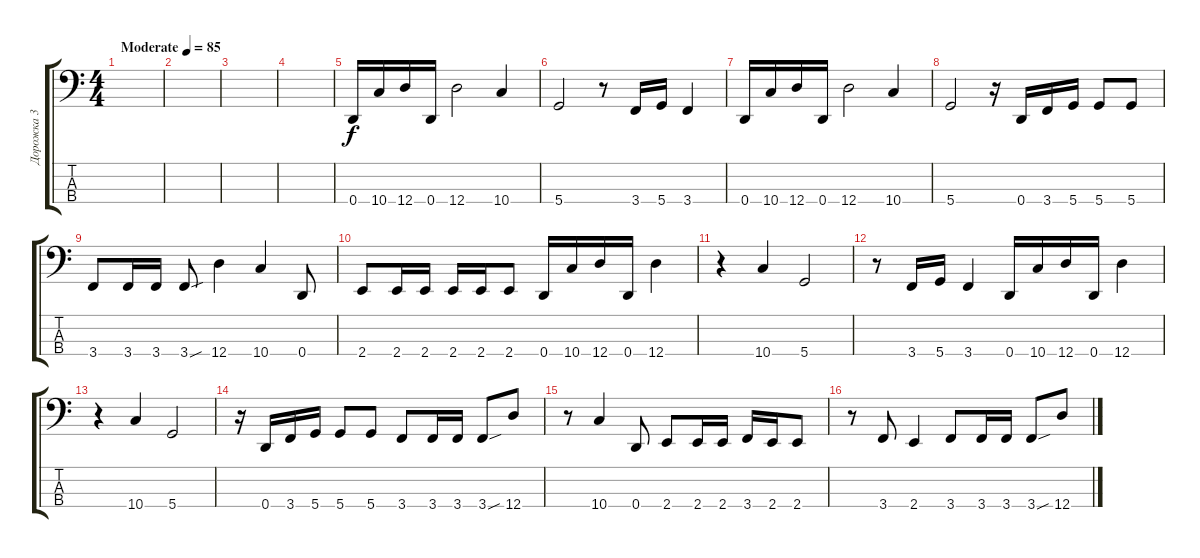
\track ("Дорожка 3" "Дорожка 3") {instrument electricbassfinger}
\staff {score tabs}
\tuning (G2 D2 A1 D1) {hide}
\ts (4 4)
\tempo (85 "Moderate")
\clef f4
\ks c
|
|
|
|
0.4.16 10.4.16 12.4.16 0.4.16 12.4.2 10.4.4 |
5.4.2 r.8 3.4.16 5.4.16 3.4.4 |
0.4.16 10.4.16 12.4.16 0.4.16 12.4.2 10.4.4 |
5.4.2 r.16 0.4.16 3.4.16 5.4.16 5.4.8 5.4.8 |
3.4.8 3.4.16 3.4.16 3.4{sou}.8 12.4.4 10.4.4 0.4.8 |
2.4.8 2.4.16 2.4.16 2.4.16 2.4.16 2.4.8 0.4.16 10.4.16 12.4.16 0.4.16 12.4.4 |
r.4 10.4.4 5.4.2 |
r.8 3.4.16 5.4.16 3.4.4 0.4.16 10.4.16 12.4.16 0.4.16 12.4.4 |
r.4 10.4.4 5.4.2 |
r.16 0.4.16 3.4.16 5.4.16 5.4.8 5.4.8 3.4.8 3.4.16 3.4.16 3.4{sou}.8 12.4.8 |
r.8 10.4.4 0.4.8 2.4.8 2.4.16 2.4.16 3.4.16 2.4.16 2.4.8 |
r.8 3.4.8 2.4.4 3.4.8 3.4.16 3.4.16 3.4{sou}.8 12.4.8
